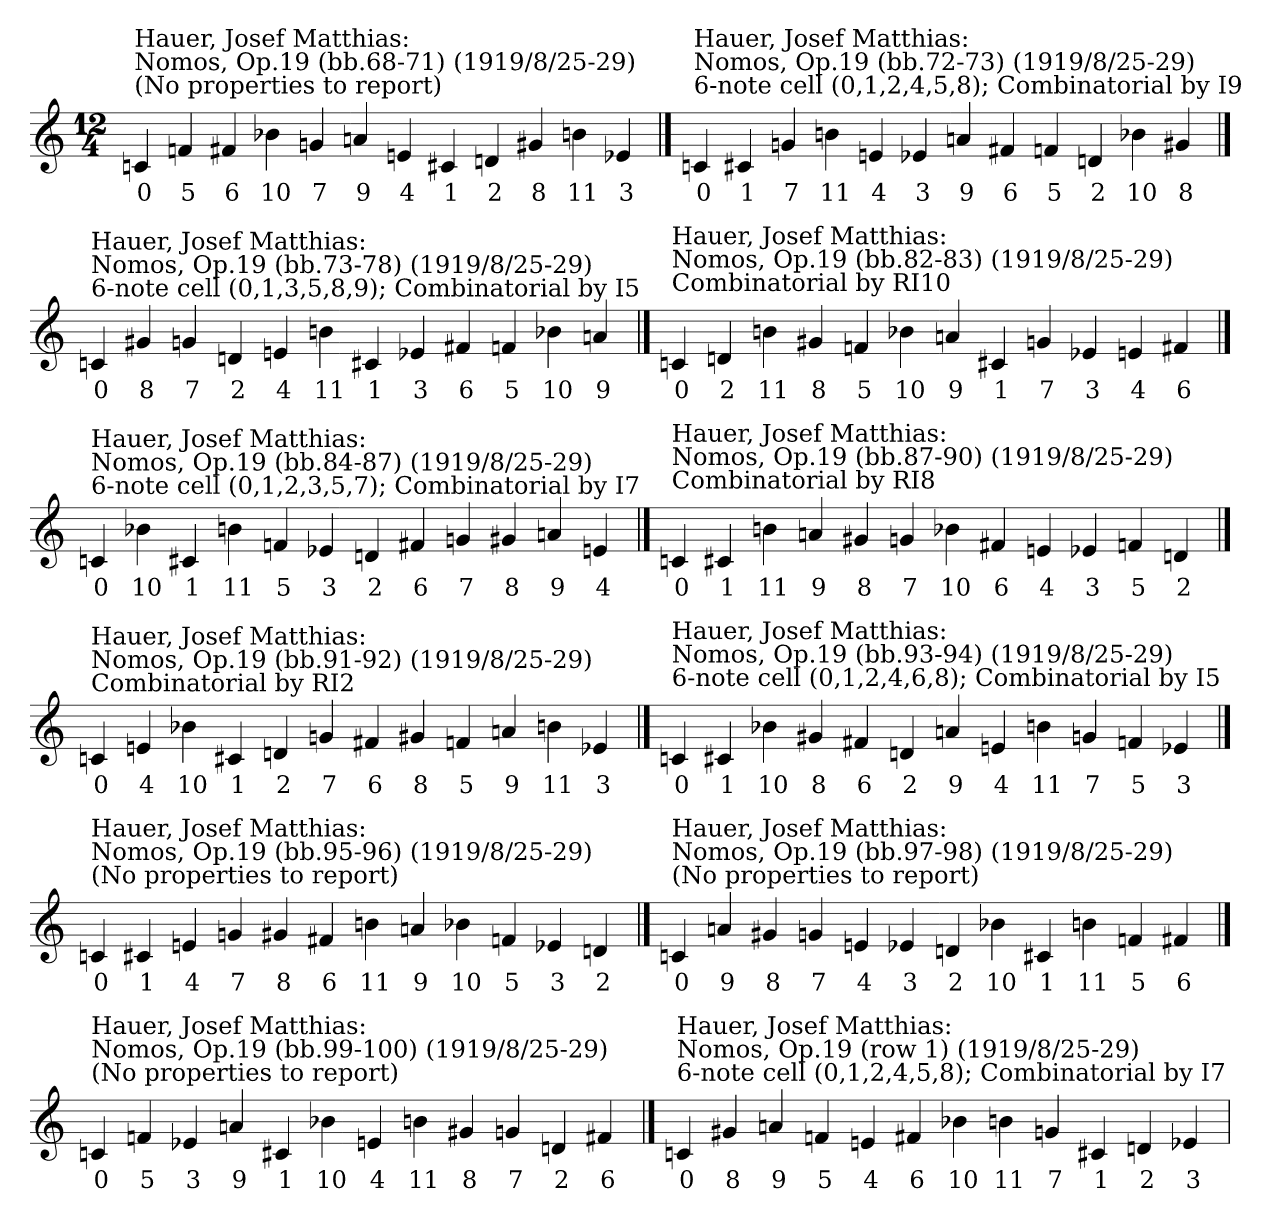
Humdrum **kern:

**kern	**text
*part1	*part1
*staff1	*staff1
!!LO:LB:g=z
*M12/4	*
==493	==493
!LO:TX:t=Hauer, Josef Matthias&colon; \nNomos, Op.19 (bb.68-71) (1919/8/25-29)\n(No properties to report)	!
4cn	0
4fn	5
4f#X	6
4b-X	10
4gn	7
4an	9
4en	4
4c#X	1
4dn	2
4g#X	8
4bn	11
4e-X	3
!!LO:LB:g=z
==494	==494
!LO:TX:t=Hauer, Josef Matthias&colon; \nNomos, Op.19 (bb.72-73) (1919/8/25-29)\n6-note cell (0,1,2,4,5,8); Combinatorial by I9	!
4cn	0
4c#X	1
4gn	7
4bn	11
4en	4
4e-X	3
4an	9
4f#X	6
4fn	5
4dn	2
4b-X	10
4g#X	8
!!LO:LB:g=z
==495	==495
!LO:TX:t=Hauer, Josef Matthias&colon; \nNomos, Op.19 (bb.73-78) (1919/8/25-29)\n6-note cell (0,1,3,5,8,9); Combinatorial by I5	!
4cn	0
4g#X	8
4gn	7
4dn	2
4en	4
4bn	11
4c#X	1
4e-X	3
4f#X	6
4fn	5
4b-X	10
4an	9
!!LO:LB:g=z
==496	==496
!LO:TX:t=Hauer, Josef Matthias&colon; \nNomos, Op.19 (bb.82-83) (1919/8/25-29)\nCombinatorial by RI10	!
4cn	0
4dn	2
4bn	11
4g#X	8
4fn	5
4b-X	10
4an	9
4c#X	1
4gn	7
4e-X	3
4en	4
4f#X	6
!!LO:LB:g=z
==497	==497
!LO:TX:t=Hauer, Josef Matthias&colon; \nNomos, Op.19 (bb.84-87) (1919/8/25-29)\n6-note cell (0,1,2,3,5,7); Combinatorial by I7	!
4cn	0
4b-X	10
4c#X	1
4bn	11
4fn	5
4e-X	3
4dn	2
4f#X	6
4gn	7
4g#X	8
4an	9
4en	4
!!LO:LB:g=z
==498	==498
!LO:TX:t=Hauer, Josef Matthias&colon; \nNomos, Op.19 (bb.87-90) (1919/8/25-29)\nCombinatorial by RI8	!
4cn	0
4c#X	1
4bn	11
4an	9
4g#X	8
4gn	7
4b-X	10
4f#X	6
4en	4
4e-X	3
4fn	5
4dn	2
!!LO:LB:g=z
==499	==499
!LO:TX:t=Hauer, Josef Matthias&colon; \nNomos, Op.19 (bb.91-92) (1919/8/25-29)\nCombinatorial by RI2	!
4cn	0
4en	4
4b-X	10
4c#X	1
4dn	2
4gn	7
4f#X	6
4g#X	8
4fn	5
4an	9
4bn	11
4e-X	3
!!LO:LB:g=z
==500	==500
!LO:TX:t=Hauer, Josef Matthias&colon; \nNomos, Op.19 (bb.93-94) (1919/8/25-29)\n6-note cell (0,1,2,4,6,8); Combinatorial by I5	!
4cn	0
4c#X	1
4b-X	10
4g#X	8
4f#X	6
4dn	2
4an	9
4en	4
4bn	11
4gn	7
4fn	5
4e-X	3
!!LO:LB:g=z
==501	==501
!LO:TX:t=Hauer, Josef Matthias&colon; \nNomos, Op.19 (bb.95-96) (1919/8/25-29)\n(No properties to report)	!
4cn	0
4c#X	1
4en	4
4gn	7
4g#X	8
4f#X	6
4bn	11
4an	9
4b-X	10
4fn	5
4e-X	3
4dn	2
!!LO:LB:g=z
==502	==502
!LO:TX:t=Hauer, Josef Matthias&colon; \nNomos, Op.19 (bb.97-98) (1919/8/25-29)\n(No properties to report)	!
4cn	0
4an	9
4g#X	8
4gn	7
4en	4
4e-X	3
4dn	2
4b-X	10
4c#X	1
4bn	11
4fn	5
4f#X	6
!!LO:LB:g=z
==503	==503
!LO:TX:t=Hauer, Josef Matthias&colon; \nNomos, Op.19 (bb.99-100) (1919/8/25-29)\n(No properties to report)	!
4cn	0
4fn	5
4e-X	3
4an	9
4c#X	1
4b-X	10
4en	4
4bn	11
4g#X	8
4gn	7
4dn	2
4f#X	6
!!LO:LB:g=z
==504	==504
!LO:TX:t=Hauer, Josef Matthias&colon; \nNomos, Op.19 (row 1) (1919/8/25-29)\n6-note cell (0,1,2,4,5,8); Combinatorial by I7	!
4cn	0
4g#X	8
4an	9
4fn	5
4en	4
4f#X	6
4b-X	10
4bn	11
4gn	7
4c#X	1
4dn	2
4e-X	3
=	=
*-	*-
